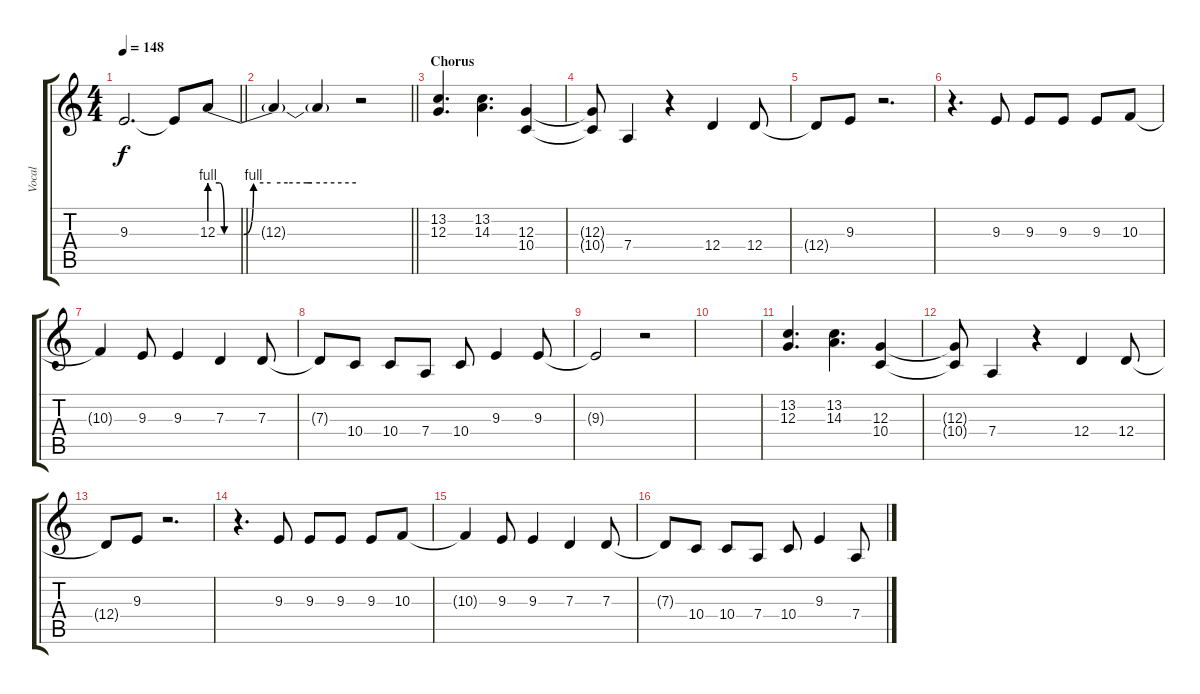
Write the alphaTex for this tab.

\track ("Vocal" "Vocal") {instrument clarinet}
\staff {score tabs}
\tuning (E4 B3 G3 D3 A2 E2) {hide}
\ts (4 4)
\tempo 148
\clef g2
\barLineRight lightlight
\ks c
9.3.2{d dy f} 9.3{t}.8 12.3{be (custom 0 4 4 4 6 0 10 0 14 0 18 4 25 4 32 4 40 4 42 4 60 4)}.8 |
\barLineRight lightlight
12.3{t}.4 12.3{t}.4 r.2 |
\section ("" "Chorus")
(13.2 12.3).4{d volume 14} (13.2 14.3).4{d} (12.3 10.4).4 |
(12.3{t} 10.4{t}).8 7.4.4 r.4 12.4.4 12.4.8 |
12.4{t}.8 9.3.8 r.2{d} |
r.4{d} 9.3.8 9.3.8 9.3.8 9.3.8 10.3.8 |
10.3{t}.4 9.3.8 9.3.4 7.3.4 7.3.8 |
7.3{t}.8 10.4.8 10.4.8 7.4.8 10.4.8 9.3.4 9.3.8 |
9.3{t}.2 r.2 |
|
(13.2 12.3).4{d volume 14} (13.2 14.3).4{d} (12.3 10.4).4 |
(12.3{t} 10.4{t}).8 7.4.4 r.4 12.4.4 12.4.8 |
12.4{t}.8 9.3.8 r.2{d} |
r.4{d} 9.3.8 9.3.8 9.3.8 9.3.8 10.3.8 |
10.3{t}.4 9.3.8 9.3.4 7.3.4 7.3.8 |
7.3{t}.8 10.4.8 10.4.8 7.4.8 10.4.8 9.3.4 7.4.8
